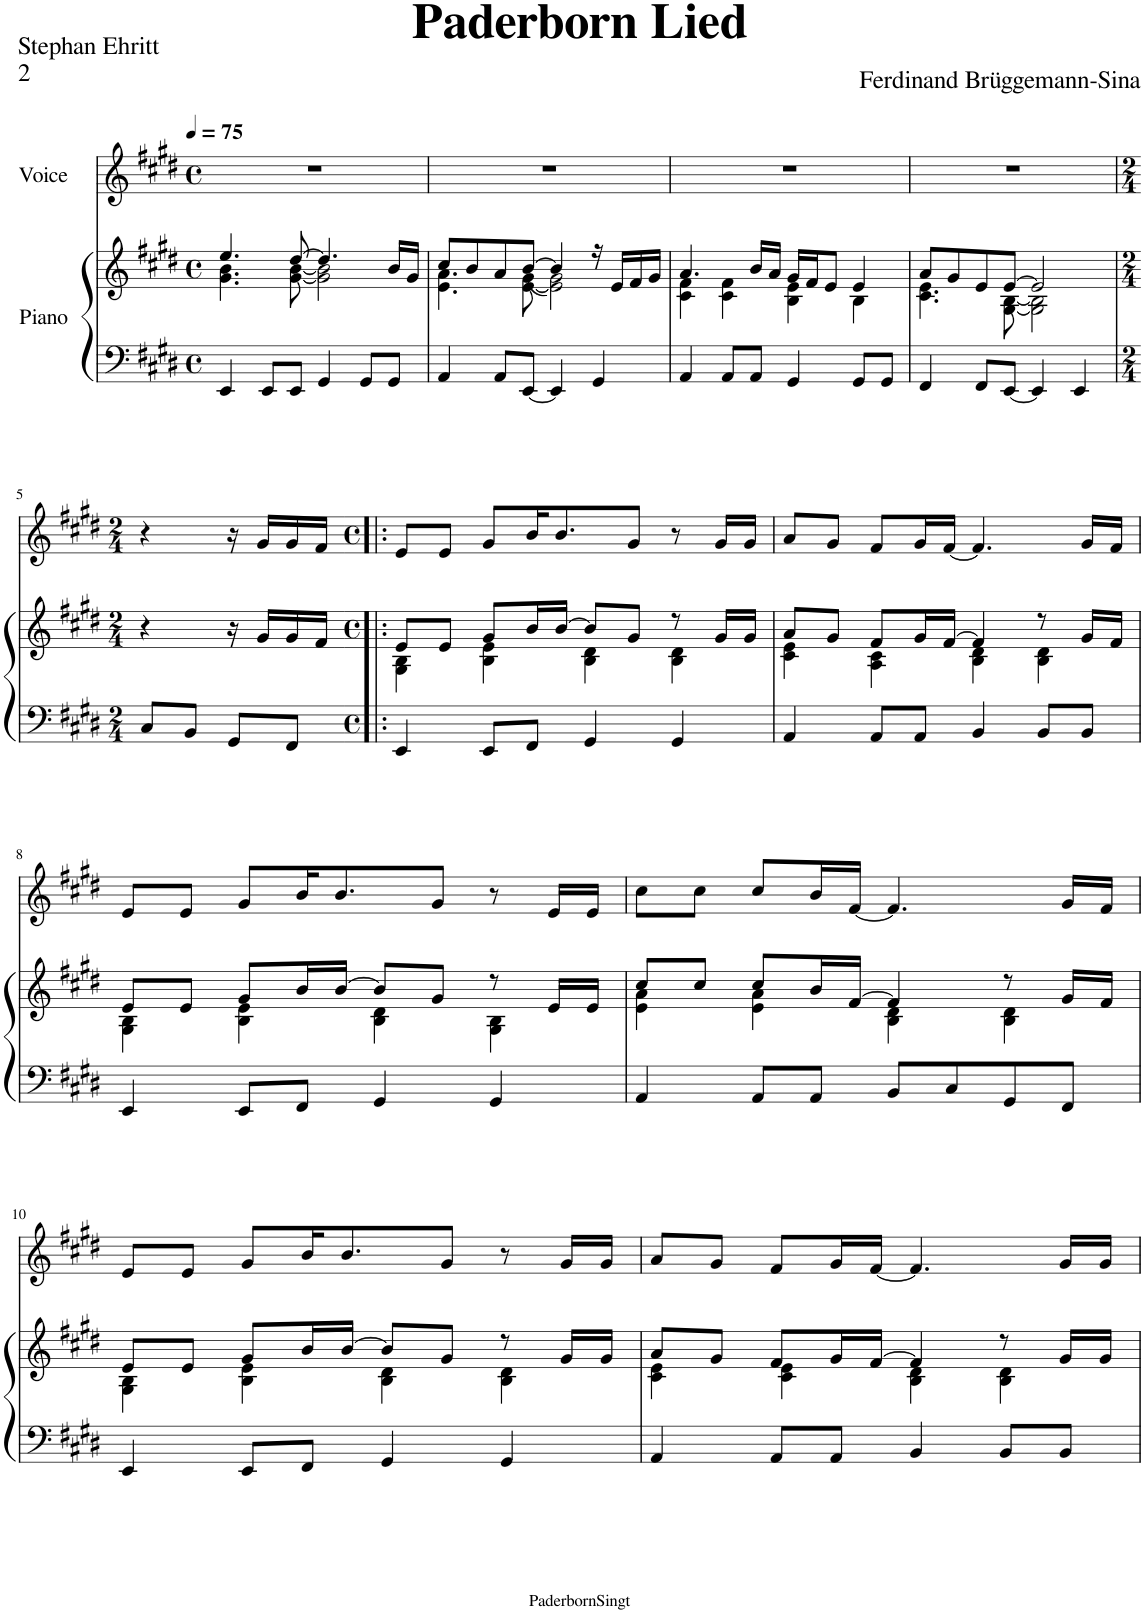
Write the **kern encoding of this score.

**kern	**kern	**kern
*part2	*part2	*part1
*staff3	*staff2	*staff1
*I"Piano	*	*I"Voice
*I'Pno	*	*I'V
*clefF4	*clefG2	*clefG2
*k[f#c#g#d#]	*k[f#c#g#d#]	*k[f#c#g#d#]
*M4/4	*M4/4	*M4/4
*met(c)	*met(c)	*met(c)
*MM75	*MM75	*MM75
=1	=1	=1
*	*^	*
4EE/	4.ee/	4.g#\ 4.b\	1r
8EE/L	.	.	.
8EE/J	[>8dd#/	[<8g#\ [<8b\	.
4GG#/	4.dd#/]	2g#\] 2b\]	.
8GG#/L	.	.	.
8GG#/J	16b/LL	.	.
.	16g#/JJ	.	.
=2	=2	=2	=2
4AA/	8cc#/L	4.e\ 4.a\	1r
.	8b/	.	.
8AA/L	8a/	.	.
[<8EE/J	(<[>8b/J	[<8e\ 8g#\	.
4EE/]	4b/]	2e\] 2g#\)	.
4GG#/	16r	.	.
.	16e/LL	.	.
.	16f#/	.	.
.	16g#/JJ	.	.
=3	=3	=3	=3
4AA/	4.a/	4c#\ 4f#\	1r
8AA/L	.	4c#\ 4f#\	.
8AA/J	16b/LL	.	.
.	16a/JJ	.	.
4GG#/	16g#/LL	4B\ 4e\	.
.	16f#/J	.	.
.	8e/J	.	.
8GG#/L	4e/	4B\	.
8GG#/J	.	.	.
=4	=4	=4	=4
4FF#/	8a/L	4.c#\ 4.e\	1r
.	8g#/	.	.
8FF#/L	8e/	.	.
[<8EE/J	[>8e/J	[<8G#\ [<8B\	.
4EE/]	2e/]	2G#\] 2B\]	.
4EE/	.	.	.
*	*v	*v	*
!!LO:LB:g=z
=5	=5	=5
*M2/4	*M2/4	*M2/4
8C#/L	4r	4r
8BB/J	.	.
8GG#/L	16r	16r
.	16g#/LL	16g#/LL
8FF#/J	16g#/	16g#/
.	16f#/JJ	16f#/JJ
=6!|:	=6!|:	=6!|:
*M4/4	*M4/4	*M4/4
*met(c)	*met(c)	*met(c)
*	*^	*
4EE/	8e/L	4G#\ 4B\	8e/L
.	8e/J	.	8e/J
8EE/L	8g#/L	4B\ 4e\	8g#/L
8FF#/J	16b/L	.	16b/K
.	[>16b/JJ	.	8.b/
4GG#/	8b/L]	4B\ 4d#\	.
.	8g#/J	.	8g#/J
4GG#/	8r	4B\ 4d#\	8r
.	16g#/LL	.	16g#/LL
.	16g#/JJ	.	16g#/JJ
=7	=7	=7	=7
4AA/	8a/L	4c#\ 4e\	8a/L
.	8g#/J	.	8g#/J
8AA/L	8f#/L	4A\ 4c#\	8f#/L
8AA/J	16g#/L	.	16g#/L
.	[>16f#/JJ	.	[<16f#/JJ
4BB/	4f#/]	4B\ 4d#\	4.f#/]
8BB/L	8r	4B\ 4d#\	.
8BB/J	16g#/LL	.	16g#/LL
.	16f#/JJ	.	16f#/JJ
!!LO:LB:g=z
=8	=8	=8	=8
4EE/	8e/L	4G#\ 4B\	8e/L
.	8e/J	.	8e/J
8EE/L	8g#/L	4B\ 4e\	8g#/L
8FF#/J	16b/L	.	16b/K
.	[>16b/JJ	.	8.b/
4GG#/	8b/L]	4B\ 4d#\	.
.	8g#/J	.	8g#/J
4GG#/	8r	4G#\ 4B\	8r
.	16e/LL	.	16e/LL
.	16e/JJ	.	16e/JJ
=9	=9	=9	=9
4AA/	8cc#/L	4e\ 4a\	8cc#\L
.	8cc#/J	.	8cc#\J
8AA/L	8cc#/L	4e\ 4a\	8cc#/L
8AA/J	16b/L	.	16b/L
.	[>16f#/JJ	.	[<16f#/JJ
8BB/L	4f#/]	4B\ 4d#\	4.f#/]
8C#/	.	.	.
8GG#/	8r	4B\ 4d#\	.
8FF#/J	16g#/LL	.	16g#/LL
.	16f#/JJ	.	16f#/JJ
!!LO:LB:g=z
=10	=10	=10	=10
4EE/	8e/L	4G#\ 4B\	8e/L
.	8e/J	.	8e/J
8EE/L	8g#/L	4B\ 4e\	8g#/L
8FF#/J	16b/L	.	16b/K
.	[>16b/JJ	.	8.b/
4GG#/	8b/L]	4B\ 4d#\	.
.	8g#/J	.	8g#/J
4GG#/	8r	4B\ 4d#\	8r
.	16g#/LL	.	16g#/LL
.	16g#/JJ	.	16g#/JJ
=11	=11	=11	=11
4AA/	8a/L	4c#\ 4e\	8a/L
.	8g#/J	.	8g#/J
8AA/L	8f#/L	4c#\ 4e\	8f#/L
8AA/J	16g#/L	.	16g#/L
.	[>16f#/JJ	.	[<16f#/JJ
4BB/	4f#/]	4B\ 4d#\	4.f#/]
8BB/L	8r	4B\ 4d#\	.
8BB/J	16g#/LL	.	16g#/LL
.	16g#/JJ	.	16g#/JJ
*	*v	*v	*
=	=	=
*-	*-	*-
